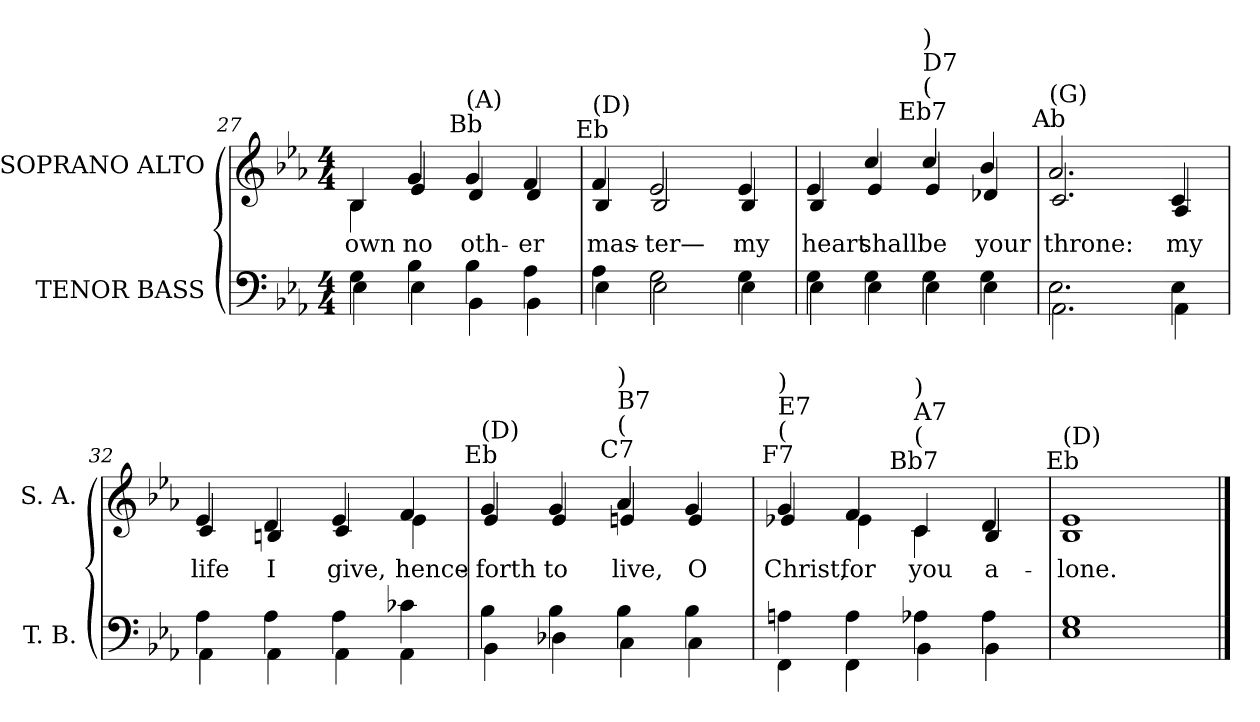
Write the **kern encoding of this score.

**kern	**kern	**text
*part2	*part1	*part1
*staff2	*staff1	*staff1
*I"TENOR BASS	*I"SOPRANO ALTO	*
*I'T. B.	*I'S. A.	*
*clefF4	*clefG2	*
*k[b-e-a-]	*k[b-e-a-]	*
*E-:	*E-:	*
*M4/4	*M4/4	*
=27	=27	=27
*^	*	*
!	!	!LO:TX:a:cj:t=Eb	!
!	!	!LO:TX:t=(D)	!
!	!	!	!LO:LY:b:color=#000000
*	*	*^	*
4Gi\	4E-i\	4B-i/	4B-i\	own
!	!	!	!	!LO:LY:b:color=#000000
4B-i\	4E-i\	4gi/	4e-i/	no
!	!	!LO:TX:a:cj:t=Bb	!	!
!	!	!LO:TX:t=(A)	!	!
!	!	!	!	!LO:LY:b:color=#000000
4B-i\	4BB-i\	4gi/	4di/	oth-
!	!	!	!	!LO:LY:b:color=#000000
4A-i\	4BB-i\	4fi/	4di/	-er
=28	=28	=28	=28	=28
!	!	!LO:TX:a:cj:t=Eb	!	!
!	!	!LO:TX:t=(D)	!	!
!	!	!	!	!LO:LY:b:color=#000000
4A-i\	4E-i\	4fi/	4B-i/	mas-
!	!	!	!	!LO:LY:b:color=#000000
2Gi\	2E-i\	2e-i/	2B-i/	-ter—
!	!	!	!	!LO:LY:b:color=#000000
4Gi\	4E-i\	4e-i/	4B-i/	my
=29	=29	=29	=29	=29
!	!	!	!	!LO:LY:b:color=#000000
4Gi\	4E-i\	4e-i/	4B-i/	heart
!	!	!	!	!LO:LY:b:color=#000000
4Gi\	4E-i\	4cci/	4e-i/	shall
!	!	!LO:TX:a:cj:t=Eb7	!	!
!	!	!LO:TX:t=(	!	!
!	!	!LO:TX:t=D7	!	!
!	!	!LO:TX:t=)	!	!
!	!	!	!	!LO:LY:b:color=#000000
4Gi\	4E-i\	4cci/	4e-i/	be
!	!	!	!	!LO:LY:b:color=#000000
4Gi\	4E-i\	4b-i/	4d-Xi/	your
=30	=30	=30	=30	=30
!	!	!LO:TX:a:cj:t=Ab	!	!
!	!	!LO:TX:t=(G)	!	!
!	!	!	!	!LO:LY:b:color=#000000
2.E-i\	2.AA-i\	2.a-i/	2.ci/	throne:
!!LO:LB:g=z	!!
=31-	=31-	=31-	=31-	=31-
!	!	!	!	!LO:LY:b:color=#000000
4E-i\	4AA-i\	4ci/	4A-i/	my
=32	=32	=32	=32	=32
!	!	!	!	!LO:LY:b:color=#000000
4A-i\	4AA-i\	4e-i/	4ci/	life
!	!	!	!	!LO:LY:b:color=#000000
4A-i\	4AA-i\	4di/	4Bni/	I
!	!	!	!	!LO:LY:b:color=#000000
4A-i\	4AA-i\	4e-i/	4ci/	give,
!	!	!	!	!LO:LY:b:color=#000000
4c-Xi\	4AA-i\	4fi/	4e-i\	hence-
=33	=33	=33	=33	=33
!	!	!LO:TX:a:cj:t=Eb	!	!
!	!	!LO:TX:t=(D)	!	!
!	!	!	!	!LO:LY:b:color=#000000
4B-i\	4BB-i\	4gi/	4e-i/	-forth
!	!	!	!	!LO:LY:b:color=#000000
4B-i\	4D-Xi\	4gi/	4e-i/	to
!	!	!LO:TX:a:cj:t=C7	!	!
!	!	!LO:TX:t=(	!	!
!	!	!LO:TX:t=B7	!	!
!	!	!LO:TX:t=)	!	!
!	!	!	!	!LO:LY:b:color=#000000
4B-i\	4Ci\	4a-i/	4eni/	live,
!	!	!	!	!LO:LY:b:color=#000000
4B-i\	4Ci\	4gi/	4ei/	O
=34	=34	=34	=34	=34
!	!	!LO:TX:a:cj:t=F7	!	!
!	!	!LO:TX:t=(	!	!
!	!	!LO:TX:t=E7	!	!
!	!	!LO:TX:t=)	!	!
!	!	!	!	!LO:LY:b:color=#000000
4Ani\	4FFi\	4gi/	4e-Xi/	Christ,
!	!	!	!	!LO:LY:b:color=#000000
4Ai\	4FFi\	4fi/	4e-i\	for
!	!	!LO:TX:a:cj:t=Bb7	!	!
!	!	!LO:TX:t=(	!	!
!	!	!LO:TX:t=A7	!	!
!	!	!LO:TX:t=)	!	!
!	!	!	!	!LO:LY:b:color=#000000
4A-Xi\	4BB-i\	4ci/	4ci\	you
!	!	!	!	!LO:LY:b:color=#000000
4A-i\	4BB-i\	4di/	4B-i/	a-
=35	=35	=35	=35	=35
!	!	!LO:TX:a:cj:t=Eb	!	!
!	!	!LO:TX:t=(D)	!	!
!	!	!	!	!LO:LY:b:color=#000000
1Gi	1E-i	1e-i	1B-i	-lone.
*v	*v	*	*	*
*	*v	*v	*
==	==	==
*-	*-	*-
